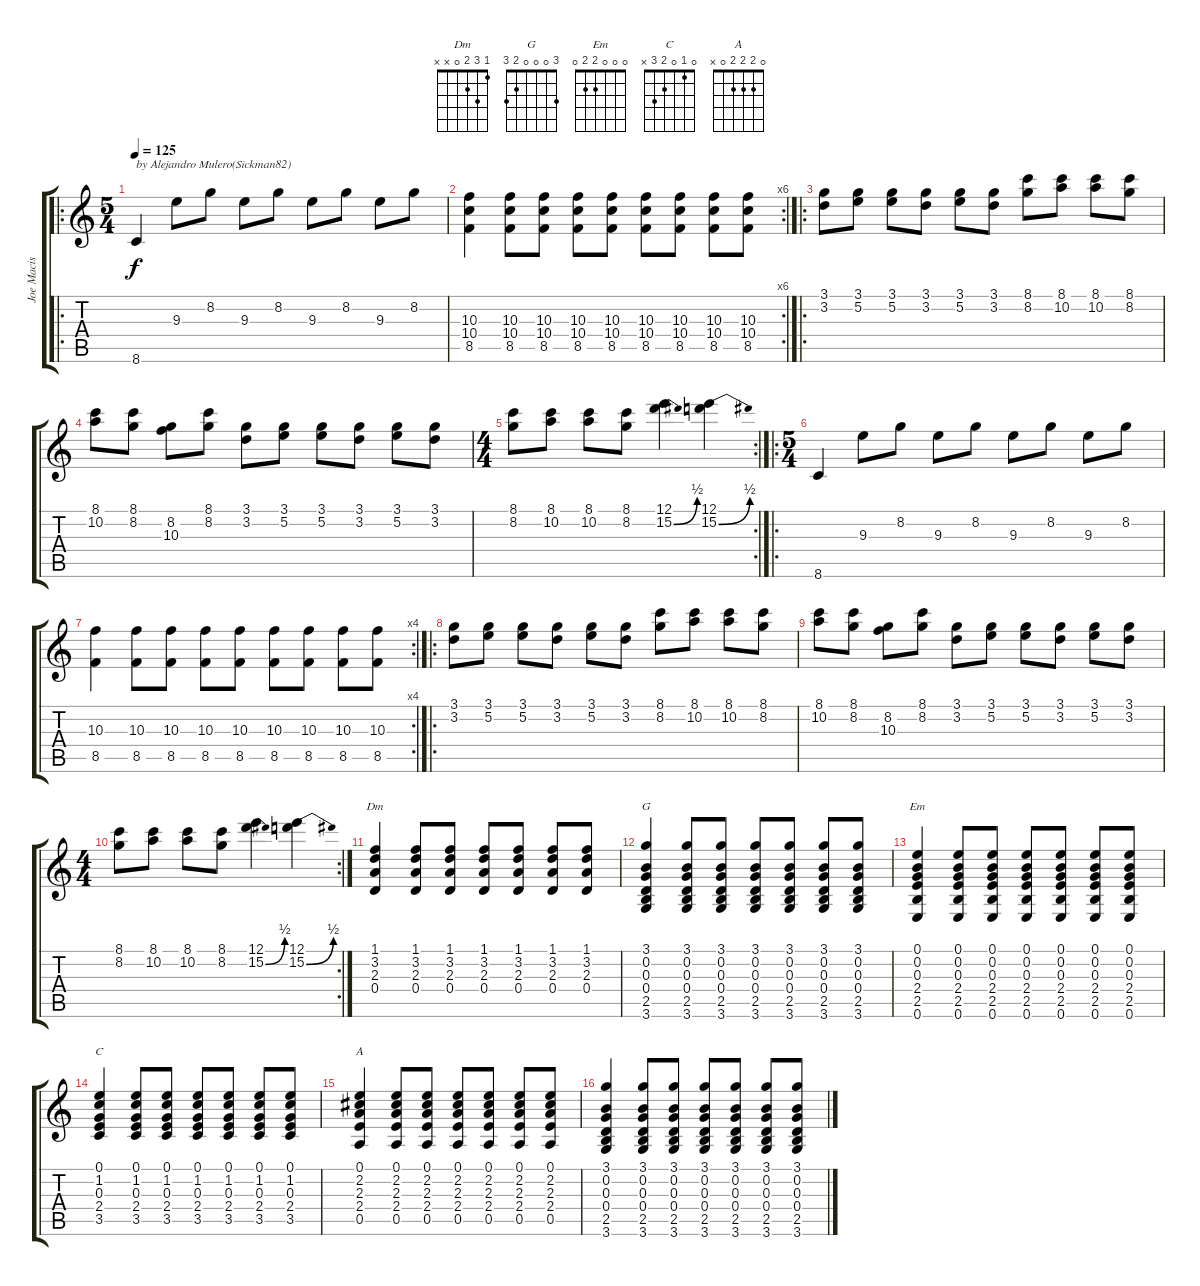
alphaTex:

\track ("Joe Macis" "Joe Macis") {instrument distortionguitar}
\staff {score tabs}
\tuning (E4 B3 G3 D3 A2 E2) {hide}
\chord ("Dm" 1 3 2 0 x x)
\chord ("G" 3 0 0 0 2 3)
\chord ("Em" 0 0 0 2 2 0)
\chord ("C" 0 1 0 2 3 x)
\chord ("A" 0 2 2 2 0 x)
\ro
\ts (5 4)
\tempo 125
\clef g2
\ks c
8.6.4{txt "by Alejandro Mulero(Sickman82)" dy f instrument distortionguitar} 9.3.8 8.2.8 9.3.8 8.2.8 9.3.8 8.2.8 9.3.8 8.2.8 |
\rc 6
(10.3 10.4 8.5).4 (10.3 10.4 8.5).8 (10.3 10.4 8.5).8 (10.3 10.4 8.5).8 (10.3 10.4 8.5).8 (10.3 10.4 8.5).8 (10.3 10.4 8.5).8 (10.3 10.4 8.5).8 (10.3 10.4 8.5).8 |
\ro
(3.1 3.2).8 (3.1 5.2).8 (3.1 5.2).8 (3.1 3.2).8 (3.1 5.2).8 (3.1 3.2).8 (8.1 8.2).8 (8.1 10.2).8 (8.1 10.2).8 (8.1 8.2).8 |
(8.1 10.2).8 (8.1 8.2).8 (8.2 10.3).8 (8.1 8.2).8 (3.1 3.2).8 (3.1 5.2).8 (3.1 5.2).8 (3.1 3.2).8 (3.1 5.2).8 (3.1 3.2).8 |
\rc 2
\ts (4 4)
(8.1 8.2).8 (8.1 10.2).8 (8.1 10.2).8 (8.1 8.2).8 (12.1 15.2{be (bend 0 0 60 2)}).4 (12.1 15.2{be (bend 0 0 60 2)}).4 |
\ro
\ts (5 4)
8.6.4 9.3.8 8.2.8 9.3.8 8.2.8 9.3.8 8.2.8 9.3.8 8.2.8 |
\rc 4
(10.3 8.5).4 (10.3 8.5).8 (10.3 8.5).8 (10.3 8.5).8 (10.3 8.5).8 (10.3 8.5).8 (10.3 8.5).8 (10.3 8.5).8 (10.3 8.5).8 |
\ro
(3.1 3.2).8 (3.1 5.2).8 (3.1 5.2).8 (3.1 3.2).8 (3.1 5.2).8 (3.1 3.2).8 (8.1 8.2).8 (8.1 10.2).8 (8.1 10.2).8 (8.1 8.2).8 |
(8.1 10.2).8 (8.1 8.2).8 (8.2 10.3).8 (8.1 8.2).8 (3.1 3.2).8 (3.1 5.2).8 (3.1 5.2).8 (3.1 3.2).8 (3.1 5.2).8 (3.1 3.2).8 |
\rc 2
\ts (4 4)
(8.1 8.2).8 (8.1 10.2).8 (8.1 10.2).8 (8.1 8.2).8 (12.1 15.2{be (bend 0 0 60 2)}).4 (12.1 15.2{be (bend 0 0 60 2)}).4 |
(1.1 3.2 2.3 0.4).4{ch "Dm"} (1.1 3.2 2.3 0.4).8 (1.1 3.2 2.3 0.4).8 (1.1 3.2 2.3 0.4).8 (1.1 3.2 2.3 0.4).8 (1.1 3.2 2.3 0.4).8 (1.1 3.2 2.3 0.4).8 |
(3.1 0.2 0.3 0.4 2.5 3.6).4{ch "G"} (3.1 0.2 0.3 0.4 2.5 3.6).8 (3.1 0.2 0.3 0.4 2.5 3.6).8 (3.1 0.2 0.3 0.4 2.5 3.6).8 (3.1 0.2 0.3 0.4 2.5 3.6).8 (3.1 0.2 0.3 0.4 2.5 3.6).8 (3.1 0.2 0.3 0.4 2.5 3.6).8 |
(0.1 0.2 0.3 2.4 2.5 0.6).4{ch "Em"} (0.1 0.2 0.3 2.4 2.5 0.6).8 (0.1 0.2 0.3 2.4 2.5 0.6).8 (0.1 0.2 0.3 2.4 2.5 0.6).8 (0.1 0.2 0.3 2.4 2.5 0.6).8 (0.1 0.2 0.3 2.4 2.5 0.6).8 (0.1 0.2 0.3 2.4 2.5 0.6).8 |
(0.1 1.2 0.3 2.4 3.5).4{ch "C"} (0.1 1.2 0.3 2.4 3.5).8 (0.1 1.2 0.3 2.4 3.5).8 (0.1 1.2 0.3 2.4 3.5).8 (0.1 1.2 0.3 2.4 3.5).8 (0.1 1.2 0.3 2.4 3.5).8 (0.1 1.2 0.3 2.4 3.5).8 |
(0.1 2.2 2.3 2.4 0.5).4{ch "A"} (0.1 2.2 2.3 2.4 0.5).8 (0.1 2.2 2.3 2.4 0.5).8 (0.1 2.2 2.3 2.4 0.5).8 (0.1 2.2 2.3 2.4 0.5).8 (0.1 2.2 2.3 2.4 0.5).8 (0.1 2.2 2.3 2.4 0.5).8 |
(3.1 0.2 0.3 0.4 2.5 3.6).4 (3.1 0.2 0.3 0.4 2.5 3.6).8 (3.1 0.2 0.3 0.4 2.5 3.6).8 (3.1 0.2 0.3 0.4 2.5 3.6).8 (3.1 0.2 0.3 0.4 2.5 3.6).8 (3.1 0.2 0.3 0.4 2.5 3.6).8 (3.1 0.2 0.3 0.4 2.5 3.6).8
